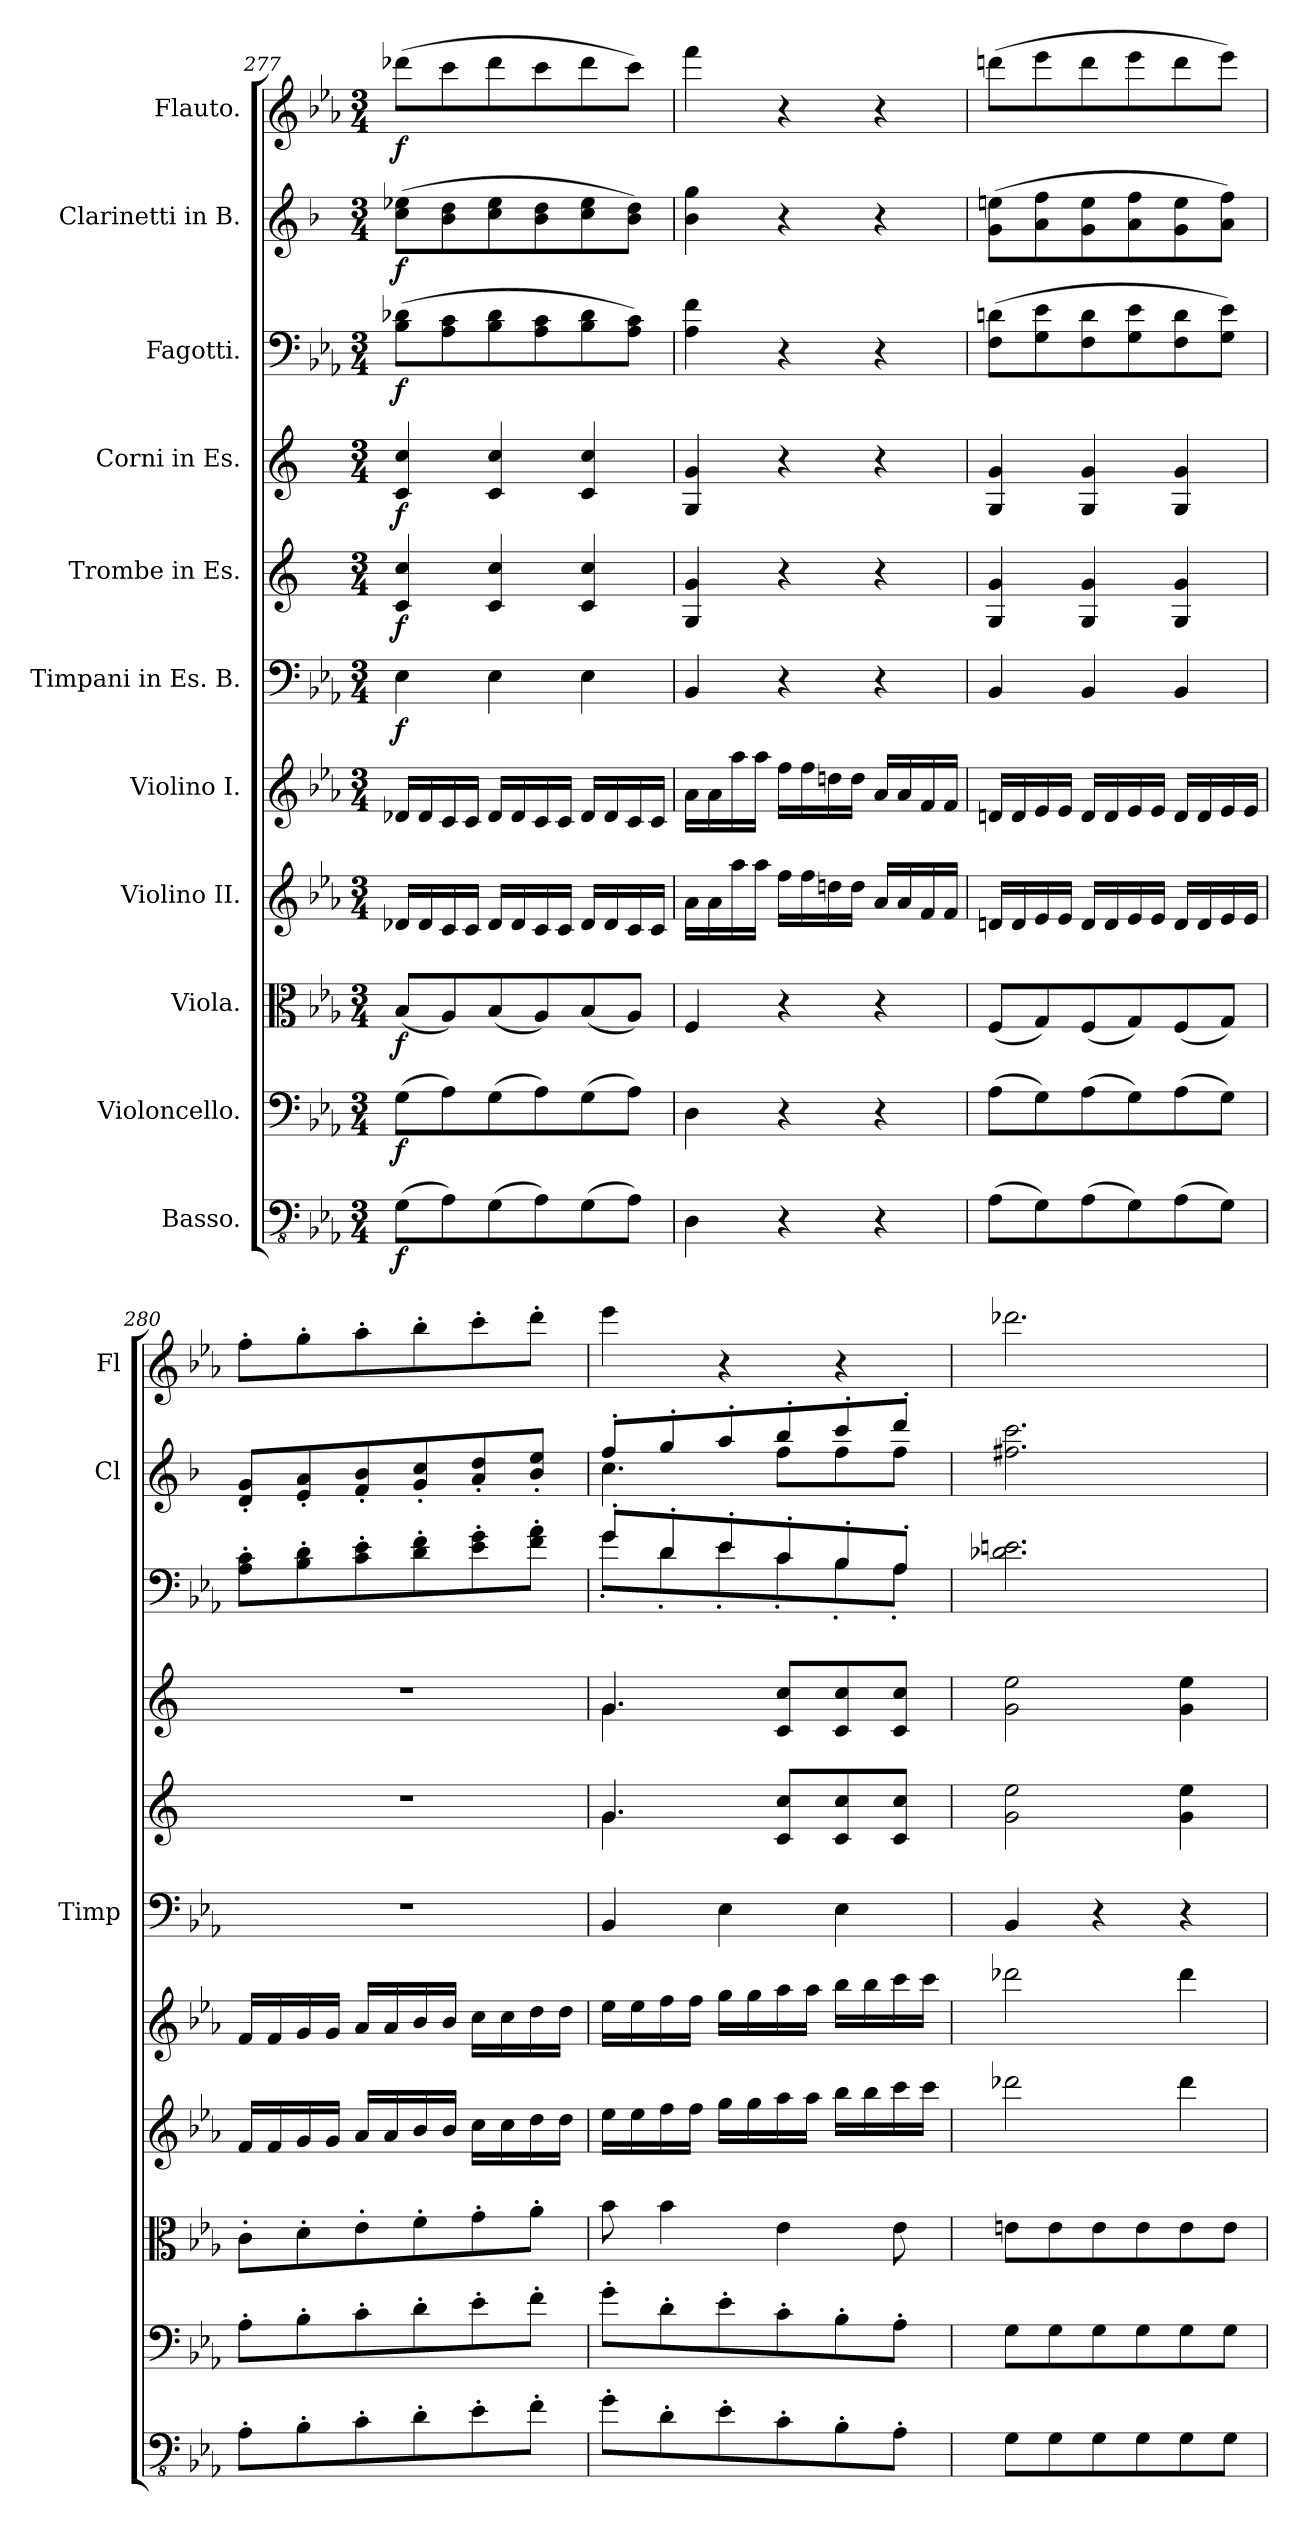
**kern	**dynam	**kern	**dynam	**kern	**dynam	**kern	**kern	**kern	**dynam	**kern	**dynam	**kern	**dynam	**kern	**dynam	**kern	**dynam	**kern	**dynam
*part11	*part11	*part10	*part10	*part9	*part9	*part8	*part7	*part6	*part6	*part5	*part5	*part4	*part4	*part3	*part3	*part2	*part2	*part1	*part1
*staff11	*staff11	*staff10	*staff10	*staff9	*staff9	*staff8	*staff7	*staff6	*staff6	*staff5	*staff5	*staff4	*staff4	*staff3	*staff3	*staff2	*staff2	*staff1	*staff1
*I"Basso.	*	*I"Violoncello.	*	*I"Viola.	*	*I"Violino II.	*I"Violino I.	*I"Timpani in Es. B.	*	*I"Trombe in Es.	*	*I"Corni in Es.	*	*I"Fagotti.	*	*I"Clarinetti in B.	*	*I"Flauto.	*
*	*	*	*	*	*	*	*	*I'Timp	*	*	*	*	*	*	*	*I'Cl	*	*I'Fl	*
*clefFv4	*	*clefF4	*	*clefC3	*	*clefG2	*clefG2	*clefF4	*	*clefG2	*	*clefG2	*	*clefF4	*	*clefG2	*	*clefG2	*
*	*	*	*	*	*	*	*	*	*	*ITrd-2c-3	*	*ITrd5c9	*	*	*	*ITrd1c2	*	*	*
*k[b-e-a-]	*	*k[b-e-a-]	*	*k[b-e-a-]	*	*k[b-e-a-]	*k[b-e-a-]	*k[b-e-a-]	*	*k[b-e-a-]	*	*k[b-e-a-]	*	*k[b-e-a-]	*	*k[b-e-a-]	*	*k[b-e-a-]	*
*M3/4	*	*M3/4	*	*M3/4	*	*M3/4	*M3/4	*M3/4	*	*M3/4	*	*M3/4	*	*M3/4	*	*M3/4	*	*M3/4	*
=277	=277	=277	=277	=277	=277	=277	=277	=277	=277	=277	=277	=277	=277	=277	=277	=277	=277	=277	=277
!	!LO:DY:b	!	!LO:DY:b	!	!LO:DY:b	!	!	!	!LO:DY:b	!	!LO:DY:b	!	!LO:DY:b	!	!LO:DY:b	!	!LO:DY:b	!	!LO:DY:b
(>8GG\L	f	(>8G\L	f	(<8B-/L	f	16d-X/LL	16d-X/LL	4E-\	f	4e-/ 4ee-/	f	4E-/ 4e-/	f	(>8B-\ 8d-X\L	f	(>8b-\ 8dd-X\L	f	(>8ddd-X\L	f
.	.	.	.	.	.	16d-/	16d-/	.	.	.	.	.	.	.	.	.	.	.	.
8AA-\)	.	8A-\)	.	8A-/)	.	16c/	16c/	.	.	.	.	.	.	8A-\ 8c\	.	8a-\ 8cc\	.	8ccc\	.
.	.	.	.	.	.	16c/JJ	16c/JJ	.	.	.	.	.	.	.	.	.	.	.	.
(>8GG\	.	(>8G\	.	(<8B-/	.	16d-/LL	16d-/LL	4E-\	.	4e-/ 4ee-/	.	4E-/ 4e-/	.	8B-\ 8d-\	.	8b-\ 8dd-\	.	8ddd-\	.
.	.	.	.	.	.	16d-/	16d-/	.	.	.	.	.	.	.	.	.	.	.	.
8AA-\)	.	8A-\)	.	8A-/)	.	16c/	16c/	.	.	.	.	.	.	8A-\ 8c\	.	8a-\ 8cc\	.	8ccc\	.
.	.	.	.	.	.	16c/JJ	16c/JJ	.	.	.	.	.	.	.	.	.	.	.	.
(>8GG\	.	(>8G\	.	(<8B-/	.	16d-/LL	16d-/LL	4E-\	.	4e-/ 4ee-/	.	4E-/ 4e-/	.	8B-\ 8d-\	.	8b-\ 8dd-\	.	8ddd-\	.
.	.	.	.	.	.	16d-/	16d-/	.	.	.	.	.	.	.	.	.	.	.	.
8AA-\J)	.	8A-\J)	.	8A-/J)	.	16c/	16c/	.	.	.	.	.	.	8A-\ 8c\J)	.	8a-\ 8cc\J)	.	8ccc\J)	.
.	.	.	.	.	.	16c/JJ	16c/JJ	.	.	.	.	.	.	.	.	.	.	.	.
=278	=278	=278	=278	=278	=278	=278	=278	=278	=278	=278	=278	=278	=278	=278	=278	=278	=278	=278	=278
4DD\	.	4D\	.	4F/	.	16a-\LL	16a-\LL	4BB-/	.	4B-/ 4b-/	.	4BB-/ 4B-/	.	4A-\ 4f\	.	4a-\ 4ff\	.	4fff\	.
.	.	.	.	.	.	16a-\	16a-\	.	.	.	.	.	.	.	.	.	.	.	.
.	.	.	.	.	.	16aa-\	16aa-\	.	.	.	.	.	.	.	.	.	.	.	.
.	.	.	.	.	.	16aa-\JJ	16aa-\JJ	.	.	.	.	.	.	.	.	.	.	.	.
4r	.	4r	.	4r	.	16ff\LL	16ff\LL	4r	.	4r	.	4r	.	4r	.	4r	.	4r	.
.	.	.	.	.	.	16ff\	16ff\	.	.	.	.	.	.	.	.	.	.	.	.
.	.	.	.	.	.	16ddn\	16ddn\	.	.	.	.	.	.	.	.	.	.	.	.
.	.	.	.	.	.	16dd\JJ	16dd\JJ	.	.	.	.	.	.	.	.	.	.	.	.
4r	.	4r	.	4r	.	16a-/LL	16a-/LL	4r	.	4r	.	4r	.	4r	.	4r	.	4r	.
.	.	.	.	.	.	16a-/	16a-/	.	.	.	.	.	.	.	.	.	.	.	.
.	.	.	.	.	.	16f/	16f/	.	.	.	.	.	.	.	.	.	.	.	.
.	.	.	.	.	.	16f/JJ	16f/JJ	.	.	.	.	.	.	.	.	.	.	.	.
!!LO:PB:g=z
=279	=279	=279	=279	=279	=279	=279	=279	=279	=279	=279	=279	=279	=279	=279	=279	=279	=279	=279	=279
(>8AA-\L	.	(>8A-\L	.	(<8F/L	.	16dn/LL	16dn/LL	4BB-/	.	4B-/ 4b-/	.	4BB-/ 4B-/	.	(>8F\ 8dn\L	.	(>8f\ 8ddn\L	.	(>8dddn\L	.
.	.	.	.	.	.	16d/	16d/	.	.	.	.	.	.	.	.	.	.	.	.
8GG\)	.	8G\)	.	8G/)	.	16e-/	16e-/	.	.	.	.	.	.	8G\ 8e-\	.	8g\ 8ee-\	.	8eee-\	.
.	.	.	.	.	.	16e-/JJ	16e-/JJ	.	.	.	.	.	.	.	.	.	.	.	.
(>8AA-\	.	(>8A-\	.	(<8F/	.	16d/LL	16d/LL	4BB-/	.	4B-/ 4b-/	.	4BB-/ 4B-/	.	8F\ 8d\	.	8f\ 8dd\	.	8ddd\	.
.	.	.	.	.	.	16d/	16d/	.	.	.	.	.	.	.	.	.	.	.	.
8GG\)	.	8G\)	.	8G/)	.	16e-/	16e-/	.	.	.	.	.	.	8G\ 8e-\	.	8g\ 8ee-\	.	8eee-\	.
.	.	.	.	.	.	16e-/JJ	16e-/JJ	.	.	.	.	.	.	.	.	.	.	.	.
(>8AA-\	.	(>8A-\	.	(<8F/	.	16d/LL	16d/LL	4BB-/	.	4B-/ 4b-/	.	4BB-/ 4B-/	.	8F\ 8d\	.	8f\ 8dd\	.	8ddd\	.
.	.	.	.	.	.	16d/	16d/	.	.	.	.	.	.	.	.	.	.	.	.
8GG\J)	.	8G\J)	.	8G/J)	.	16e-/	16e-/	.	.	.	.	.	.	8G\ 8e-\J)	.	8g\ 8ee-\J)	.	8eee-\J)	.
.	.	.	.	.	.	16e-/JJ	16e-/JJ	.	.	.	.	.	.	.	.	.	.	.	.
=280	=280	=280	=280	=280	=280	=280	=280	=280	=280	=280	=280	=280	=280	=280	=280	=280	=280	=280	=280
8AA-'\L	.	8A-'\L	.	8c'\L	.	16f/LL	16f/LL	2.r	.	2.r	.	2.r	.	8A-\' 8c\'L	.	8c/' 8f/'L	.	8ff'\L	.
.	.	.	.	.	.	16f/	16f/	.	.	.	.	.	.	.	.	.	.	.	.
8BB-'\	.	8B-'\	.	8d'\	.	16g/	16g/	.	.	.	.	.	.	8B-\' 8d\'	.	8d/' 8g/'	.	8gg'\	.
.	.	.	.	.	.	16g/JJ	16g/JJ	.	.	.	.	.	.	.	.	.	.	.	.
8C'\	.	8c'\	.	8e-'\	.	16a-/LL	16a-/LL	.	.	.	.	.	.	8c\' 8e-\'	.	8e-/' 8a-/'	.	8aa-'\	.
.	.	.	.	.	.	16a-/	16a-/	.	.	.	.	.	.	.	.	.	.	.	.
8D'\	.	8d'\	.	8f'\	.	16b-/	16b-/	.	.	.	.	.	.	8d\' 8f\'	.	8f/' 8b-/'	.	8bb-'\	.
.	.	.	.	.	.	16b-/JJ	16b-/JJ	.	.	.	.	.	.	.	.	.	.	.	.
8E-'\	.	8e-'\	.	8g'\	.	16cc\LL	16cc\LL	.	.	.	.	.	.	8e-\' 8g\'	.	8g/' 8cc/'	.	8ccc'\	.
.	.	.	.	.	.	16cc\	16cc\	.	.	.	.	.	.	.	.	.	.	.	.
8F'\J	.	8f'\J	.	8a-'\J	.	16dd\	16dd\	.	.	.	.	.	.	8f\' 8a-\'J	.	8a-/' 8dd/'J	.	8ddd'\J	.
.	.	.	.	.	.	16dd\JJ	16dd\JJ	.	.	.	.	.	.	.	.	.	.	.	.
=281	=281	=281	=281	=281	=281	=281	=281	=281	=281	=281	=281	=281	=281	=281	=281	=281	=281	=281	=281
*	*	*	*	*	*	*	*	*	*	*^	*	*^	*	*^	*	*^	*	*	*
8G'\L	.	8g'\L	.	8b-\	.	16ee-\LL	16ee-\LL	4BB-/	.	4.b-/	4.b-\	.	4.B-/	4.B-\	.	8g'/L	8g'\L	.	8ee-'/L	4.b-\	.	4eee-\	.
.	.	.	.	.	.	16ee-\	16ee-\	.	.	.	.	.	.	.	.	.	.	.	.	.	.	.	.
8D'\	.	8d'\	.	4b-\	.	16ff\	16ff\	.	.	.	.	.	.	.	.	8d'/	8d'\	.	8ff'/	.	.	.	.
.	.	.	.	.	.	16ff\JJ	16ff\JJ	.	.	.	.	.	.	.	.	.	.	.	.	.	.	.	.
8E-'\	.	8e-'\	.	.	.	16gg\LL	16gg\LL	4E-\	.	.	.	.	.	.	.	8e-'/	8e-'\	.	8gg'/	.	.	4r	.
.	.	.	.	.	.	16gg\	16gg\	.	.	.	.	.	.	.	.	.	.	.	.	.	.	.	.
8C'\	.	8c'\	.	4e-\	.	16aa-\	16aa-\	.	.	8e-/ 8ee-/L	4.ryy	.	8E-/ 8e-/L	4.ryy	.	8c'/	8c'\	.	8aa-'/	8ee-\L	.	.	.
.	.	.	.	.	.	16aa-\JJ	16aa-\JJ	.	.	.	.	.	.	.	.	.	.	.	.	.	.	.	.
8BB-'\	.	8B-'\	.	.	.	16bb-\LL	16bb-\LL	4E-\	.	8e-/ 8ee-/	.	.	8E-/ 8e-/	.	.	8B-'/	8B-'\	.	8bb-'/	8ee-\	.	4r	.
.	.	.	.	.	.	16bb-\	16bb-\	.	.	.	.	.	.	.	.	.	.	.	.	.	.	.	.
8AA-'\J	.	8A-'\J	.	8e-\	.	16ccc\	16ccc\	.	.	8e-/ 8ee-/J	.	.	8E-/ 8e-/J	.	.	8A-'/J	8A-'\J	.	8ccc'/J	8ee-\J	.	.	.
.	.	.	.	.	.	16ccc\JJ	16ccc\JJ	.	.	.	.	.	.	.	.	.	.	.	.	.	.	.	.
*	*	*	*	*	*	*	*	*	*	*v	*v	*	*	*	*	*v	*v	*	*v	*v	*	*	*
*	*	*	*	*	*	*	*	*	*	*	*	*v	*v	*	*	*	*	*	*	*
=282	=282	=282	=282	=282	=282	=282	=282	=282	=282	=282	=282	=282	=282	=282	=282	=282	=282	=282	=282
8GG\L	.	8G\L	.	8en\L	.	2ddd-X\	2ddd-X\	4BB-/	.	2b-\ 2gg\	.	2B-\ 2g\	.	2.d-X\ 2.en\	.	2.een\ 2.bb-\	.	2.ddd-X\	.
8GG\	.	8G\	.	8e\	.	.	.	.	.	.	.	.	.	.	.	.	.	.	.
8GG\	.	8G\	.	8e\	.	.	.	4r	.	.	.	.	.	.	.	.	.	.	.
8GG\	.	8G\	.	8e\	.	.	.	.	.	.	.	.	.	.	.	.	.	.	.
8GG\	.	8G\	.	8e\	.	4ddd-\	4ddd-\	4r	.	4b-\ 4gg\	.	4B-\ 4g\	.	.	.	.	.	.	.
8GG\J	.	8G\J	.	8e\J	.	.	.	.	.	.	.	.	.	.	.	.	.	.	.
=	=	=	=	=	=	=	=	=	=	=	=	=	=	=	=	=	=	=	=
*-	*-	*-	*-	*-	*-	*-	*-	*-	*-	*-	*-	*-	*-	*-	*-	*-	*-	*-	*-
